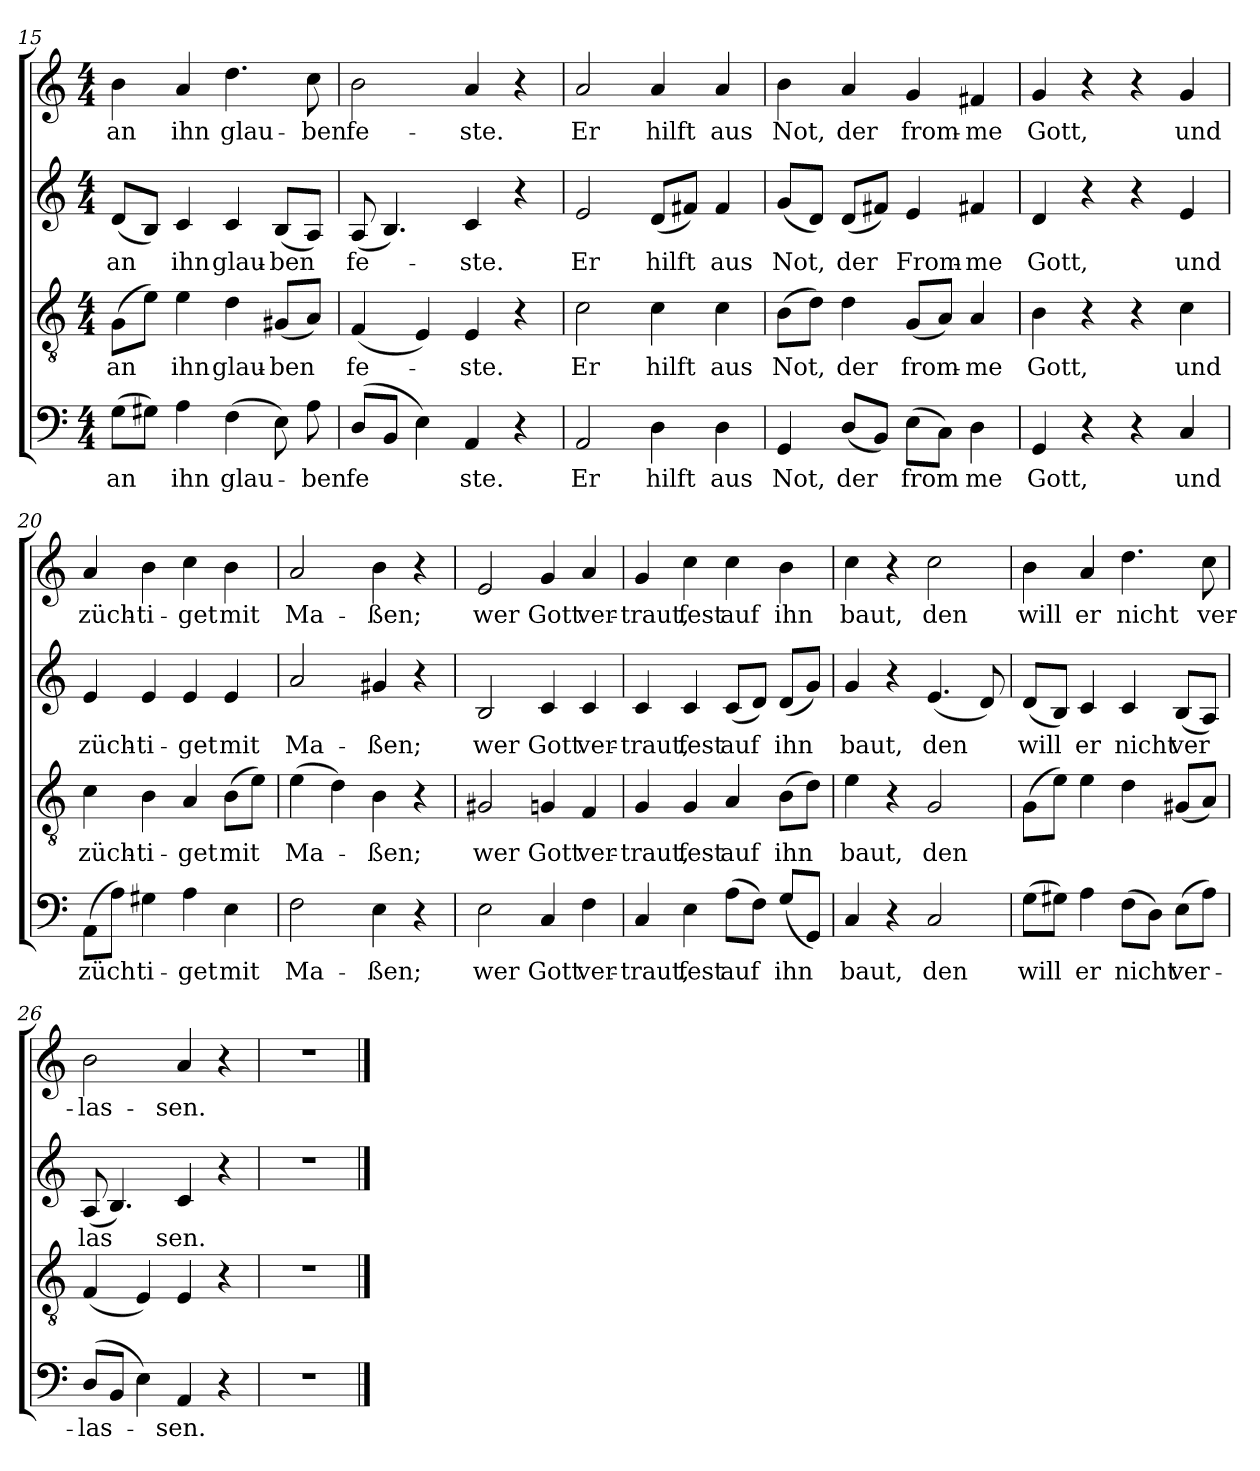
**kern	**text	**kern	**text	**kern	**text	**kern	**text
*part4	*part4	*part3	*part3	*part2	*part2	*part1	*part1
*staff4	*staff4	*staff3	*staff3	*staff2	*staff2	*staff1	*staff1
*clefF4	*	*clefGv2	*	*clefG2	*	*clefG2	*
*k[]	*	*k[]	*	*k[]	*	*k[]	*
*C:	*	*C:	*	*C:	*	*C:	*
*M4/4	*	*M4/4	*	*M4/4	*	*M4/4	*
=15	=15	=15	=15	=15	=15	=15	=15
!	!LO:LY:b	!	!LO:LY:b	!	!LO:LY:b	!	!LO:LY:b
(>8G\L	an	(>8G\L	an	(<8d/L	an	4b\	an
8G#X\J)	.	8e\J)	.	8B/J)	.	.	.
!	!LO:LY:b	!	!LO:LY:b	!	!LO:LY:b	!	!LO:LY:b
4A\	ihn	4e\	ihn	4c/	ihn	4a/	ihn
!	!LO:LY:b	!	!LO:LY:b	!	!LO:LY:b	!	!LO:LY:b
(>4F\	glau-	4d\	glau-	4c/	glau-	4.dd\	glau-
!	!	!	!LO:LY:b	!	!LO:LY:b	!	!
8E\)	.	(<8G#X/L	-ben	(<8B/L	-ben	.	.
!	!LO:LY:b	!	!	!	!	!	!LO:LY:b
8A\	-ben	8A/J)	.	8A/J)	.	8cc\	-ben
!!LO:PB:g=z
=16	=16	=16	=16	=16	=16	=16	=16
!	!LO:LY:b	!	!LO:LY:b	!	!LO:LY:b	!	!LO:LY:b
(<8D/L	fe	(<4F/	fe-	(<8A/	fe-	2b\	fe-
8BB/J	.	.	.	4.B/)	.	.	.
4E\)	.	4E/)	.	.	.	.	.
!	!LO:LY:b	!	!LO:LY:b	!	!LO:LY:b	!	!LO:LY:b
4AA/	ste.	4E/	-ste.	4c/	-ste.	4a/	-ste.
4r	.	4r	.	4r	.	4r	.
=17	=17	=17	=17	=17	=17	=17	=17
!	!LO:LY:b	!	!LO:LY:b	!	!LO:LY:b	!	!LO:LY:b
2AA/	Er	2c\	Er	2e/	Er	2a/	Er
!	!LO:LY:b	!	!LO:LY:b	!	!LO:LY:b	!	!LO:LY:b
4D\	hilft	4c\	hilft	(<8d/L	hilft	4a/	hilft
.	.	.	.	8f#X/J)	.	.	.
!	!LO:LY:b	!	!LO:LY:b	!	!LO:LY:b	!	!LO:LY:b
4D\	aus	4c\	aus	4f#/	aus	4a/	aus
=18	=18	=18	=18	=18	=18	=18	=18
!	!LO:LY:b	!	!LO:LY:b	!	!LO:LY:b	!	!LO:LY:b
4GG/	Not,	(>8B\L	Not,	(<8g/L	Not,	4b\	Not,
.	.	8d\J)	.	8d/J)	.	.	.
!	!LO:LY:b	!	!LO:LY:b	!	!LO:LY:b	!	!LO:LY:b
(<8D/L	der	4d\	der	(<8d/L	der	4a/	der
8BB/J)	.	.	.	8f#X/J)	.	.	.
!	!LO:LY:b	!	!LO:LY:b	!	!LO:LY:b	!	!LO:LY:b
(>8E\L	from	(<8G/L	from-	4e/	From-	4g/	from-
8C\J)	.	8A/J)	.	.	.	.	.
!	!LO:LY:b	!	!LO:LY:b	!	!LO:LY:b	!	!LO:LY:b
4D\	me	4A/	-me	4f#X/	-me	4f#X/	-me
!!LO:LB:g=z
=19	=19	=19	=19	=19	=19	=19	=19
!	!LO:LY:b	!	!LO:LY:b	!	!LO:LY:b	!	!LO:LY:b
4GG/	Gott,	4B\	Gott,	4d/	Gott,	4g/	Gott,
4r	.	4r	.	4r	.	4r	.
4r	.	4r	.	4r	.	4r	.
!	!LO:LY:b	!	!LO:LY:b	!	!LO:LY:b	!	!LO:LY:b
4C/	und	4c\	und	4e/	und	4g/	und
=20	=20	=20	=20	=20	=20	=20	=20
!	!LO:LY:b	!	!LO:LY:b	!	!LO:LY:b	!	!LO:LY:b
(>8AA\L	züch	4c\	züch-	4e/	züch-	4a/	züch-
8A\J)	.	.	.	.	.	.	.
!	!LO:LY:b	!	!LO:LY:b	!	!LO:LY:b	!	!LO:LY:b
4G#X\	ti-	4B\	-ti-	4e/	-ti-	4b\	-ti-
!	!LO:LY:b	!	!LO:LY:b	!	!LO:LY:b	!	!LO:LY:b
4A\	-get	4A/	-get	4e/	-get	4cc\	-get
!	!LO:LY:b	!	!LO:LY:b	!	!LO:LY:b	!	!LO:LY:b
4E\	mit	(>8B\L	mit	4e/	mit	4b\	mit
.	.	8e\J)	.	.	.	.	.
=21	=21	=21	=21	=21	=21	=21	=21
!	!LO:LY:b	!	!LO:LY:b	!	!LO:LY:b	!	!LO:LY:b
2F\	Ma-	(>4e\	Ma-	2a/	Ma-	2a/	Ma-
.	.	4d\)	.	.	.	.	.
!	!LO:LY:b	!	!LO:LY:b	!	!LO:LY:b	!	!LO:LY:b
4E\	-ßen;	4B\	-ßen;	4g#X/	-ßen;	4b\	-ßen;
4r	.	4r	.	4r	.	4r	.
!!LO:LB:g=z
=22	=22	=22	=22	=22	=22	=22	=22
!	!LO:LY:b	!	!LO:LY:b	!	!LO:LY:b	!	!LO:LY:b
2E\	wer	2G#X/	wer	2B/	wer	2e/	wer
!	!LO:LY:b	!	!LO:LY:b	!	!LO:LY:b	!	!LO:LY:b
4C/	Gott	4Gn/	Gott	4c/	Gott	4g/	Gott
!	!LO:LY:b	!	!LO:LY:b	!	!LO:LY:b	!	!LO:LY:b
4F\	ver-	4F/	ver-	4c/	ver-	4a/	ver-
=23	=23	=23	=23	=23	=23	=23	=23
!	!LO:LY:b	!	!LO:LY:b	!	!LO:LY:b	!	!LO:LY:b
4C/	-traut,	4G/	-traut,	4c/	-traut,	4g/	-traut,
!	!LO:LY:b	!	!LO:LY:b	!	!LO:LY:b	!	!LO:LY:b
4E\	fest	4G/	fest	4c/	fest	4cc\	fest
!	!LO:LY:b	!	!LO:LY:b	!	!LO:LY:b	!	!LO:LY:b
(>8A\L	auf	4A/	auf	(<8c/L	auf	4cc\	auf
8F\J)	.	.	.	8d/J)	.	.	.
!	!LO:LY:b	!	!LO:LY:b	!	!LO:LY:b	!	!LO:LY:b
(<8G/L	ihn	(>8B\L	ihn	(<8d/L	ihn	4b\	ihn
8GG/J)	.	8d\J)	.	8g/J)	.	.	.
=24	=24	=24	=24	=24	=24	=24	=24
!	!LO:LY:b	!	!LO:LY:b	!	!LO:LY:b	!	!LO:LY:b
4C/	baut,	4e\	baut,	4g/	baut,	4cc\	baut,
4r	.	4r	.	4r	.	4r	.
!	!LO:LY:b	!	!LO:LY:b	!	!LO:LY:b	!	!LO:LY:b
2C/	den	2G/	den	(<4.e/	den	2cc\	den
.	.	.	.	8d/)	.	.	.
!!LO:PB:g=z
=25	=25	=25	=25	=25	=25	=25	=25
!	!LO:LY:b	!	!	!	!LO:LY:b	!	!LO:LY:b
(>8G\L	will	(>8G\L	.	(<8d/L	will	4b\	will
8G#X\J)	.	8e\J)	.	8B/J)	.	.	.
!	!LO:LY:b	!	!	!	!LO:LY:b	!	!LO:LY:b
4A\	er	4e\	.	4c/	er	4a/	er
!	!LO:LY:b	!	!	!	!LO:LY:b	!	!LO:LY:b
(>8F\L	nicht	4d\	.	4c/	nicht	4.dd\	nicht
8D\J)	.	.	.	.	.	.	.
!	!LO:LY:b	!	!	!	!LO:LY:b	!	!
(>8E\L	ver-	(<8G#X/L	.	(<8B/L	ver	.	.
!	!	!	!	!	!	!	!LO:LY:b
8A\J)	.	8A/J)	.	8A/J)	.	8cc\	ver-
=26	=26	=26	=26	=26	=26	=26	=26
!	!LO:LY:b	!	!	!	!LO:LY:b	!	!LO:LY:b
(<8D/L	-las-	(<4F/	.	(<8A/	las	2b\	-las-
8BB/J	.	.	.	4.B/)	.	.	.
4E\)	.	4E/)	.	.	.	.	.
!	!LO:LY:b	!	!	!	!LO:LY:b	!	!LO:LY:b
4AA/	-sen.	4E/	.	4c/	sen.	4a/	-sen.
4r	.	4r	.	4r	.	4r	.
=27	=27	=27	=27	=27	=27	=27	=27
1r	.	1r	.	1r	.	1r	.
==	==	==	==	==	==	==	==
*-	*-	*-	*-	*-	*-	*-	*-
